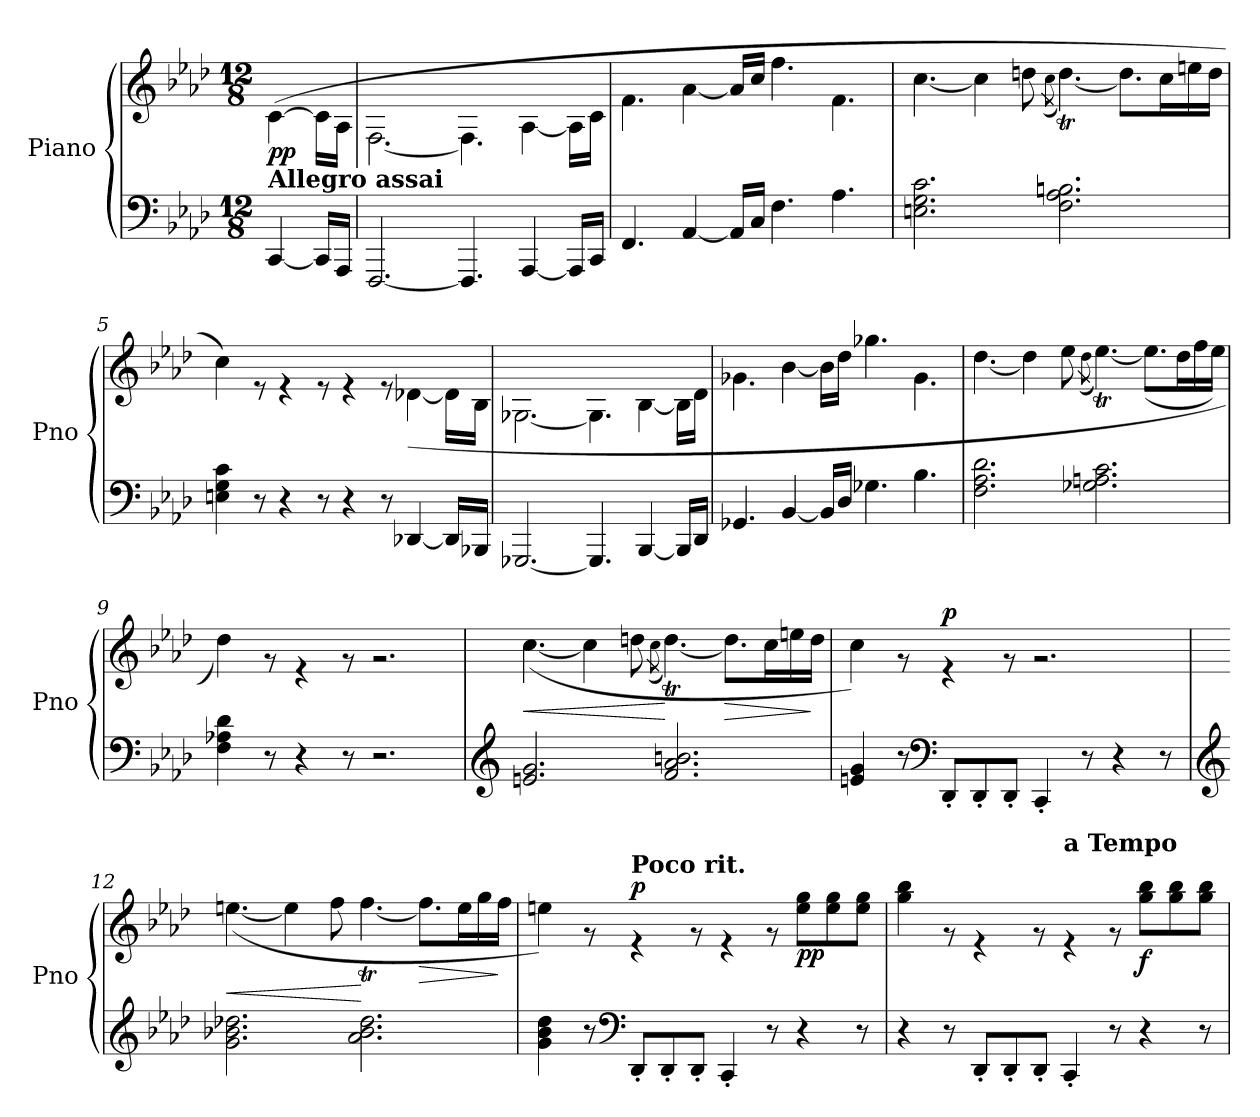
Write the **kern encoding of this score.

**kern	**kern	**dynam
*part1	*part1	*part1
*staff2	*staff1	*staff1/2
*I"Piano	*	*
*I'Pno	*	*
*clefF4	*clefG2	*
*k[b-e-a-d-]	*k[b-e-a-d-]	*
*f:	*f:	*
*M12/8	*M12/8	*
*MM144	*MM144	*
=1	=1	=1
*	*^	*
!	!LO:TX:b:B:t=Allegro assai	!	!
!	!	!	!LO:DY:b
[4CC/	4.ryy	(>[4c\	pp
16CC/LL]	.	16c\LL]	.
16AAA-/JJ	.	16A-\JJ	.
=2	=2	=2	=2
[2.FFF/	1.ryy	[2.F\	.
4.FFF/]	.	4.F\]	.
[4AAA-/	.	[4A-\	.
16AAA-/LL]	.	16A-\LL]	.
16CC/JJ	.	16c\JJ	.
=3	=3	=3	=3
4.FF/	1.ryy	4.f\	.
[4AA-/	.	[4a-\	.
16AA-/LL]	.	16a-/LL]	.
16C/JJ	.	16cc/JJ	.
4.F\	.	4.ff\	.
4.A-\	.	4.f\	.
=4	=4	=4	=4
2.En\ 2.G\ 2.c\	1.ryy	[4.cc\	.
.	.	4cc\]	.
.	.	8ddn\	.
.	.	(>8qcc\	.
2.F\ 2.A-\ 2.Bn\	.	[4.ddt\)	.
.	.	8.dd\L]	.
.	.	16cc\L	.
.	.	16een\	.
.	.	16dd\JJ	.
!!LO:LB:g=z	!!
=5	=5	=5	=5
4En\ 4G\ 4c\	1.ryy	4cc\)	.
8r	.	8r	.
4r	.	4r	.
8r	.	8r	.
4r	.	4r	.
8r	.	8r	.
[4DD-X/	.	(>[4d-X\	.
16DD-/LL]	.	16d-\LL]	.
16BBB-X/JJ	.	16B-\JJ	.
=6	=6	=6	=6
[2.GGG-X/	1.ryy	[2.G-X\	.
4.GGG-/]	.	4.G-\]	.
[4BBB-/	.	[4B-\	.
16BBB-/LL]	.	16B-\LL]	.
16DD-/JJ	.	16d-\JJ	.
=7	=7	=7	=7
4.GG-X/	1.ryy	4.g-X\	.
[4BB-/	.	[4b-\	.
16BB-/LL]	.	16b-\LL]	.
16D-/JJ	.	16dd-\JJ	.
4.G-X\	.	4.gg-X\	.
4.B-\	.	4.g-\	.
=8	=8	=8	=8
2.F\ 2.A-\ 2.d-\	1.ryy	[4.dd-\	.
.	.	4dd-\]	.
.	.	8ee-\	.
.	.	(>8qdd-\	.
2.G-X\ 2.An\ 2.c\	.	[4.ee-T\)	.
.	.	(<8.ee-\L]	.
.	.	16dd-\L	.
.	.	16ff\	.
.	.	16ee-\JJ)	.
!!LO:LB:g=z	!!
=9	=9	=9	=9
4F\ 4A-X\ 4d-\	1.ryy	4dd-\)	.
8r	.	8r	.
4r	.	4r	.
8r	.	8r	.
2.r	.	2.r	.
=10	=10	=10	=10
*clefG2	*	*	*
!	!	!	!LO:HP:b
2.en/ 2.g/	1.ryy	(<[4.cc\	<
.	.	4cc\]	.
.	.	8ddn\	.
.	.	(>8qcc\	.
2.f/ 2.a-/ 2.bn/	.	[4.ddt\)	[
!	!	!	!LO:HP:b
.	.	8.dd\L]	>
.	.	16cc\L	.
.	.	16een\	.
.	.	16dd\JJ	]
=11	=11	=11	=11
4en/ 4g/	1.ryy	4cc\)	.
8r	.	8r	.
*clefF4	*	*	*
!	!	!	!LO:DY:a
8DD-'/L	.	4r	p
8DD-'/	.	.	.
8DD-'/J	.	8r	.
4CC'/	.	2.r	.
8r	.	.	.
4r	.	.	.
8r	.	.	.
!!LO:LB:g=z	!!
=12	=12	=12	=12
*clefG2	*	*	*
!	!	!	!LO:HP:b
2.g\ 2.b-X\ 2.dd-X\	1.ryy	(<[4.een\	<
.	.	4ee\]	.
.	.	8ff\	.
2.a-\ 2.b-\ 2.dd-\	.	[4.ffT\	[
!	!	!	!LO:HP:b
.	.	8.ff\L]	>
.	.	16ee\L	.
.	.	16gg\	.
.	.	16ff\JJ	]
=13	=13	=13	=13
4g\ 4b-\ 4dd-\	1.ryy	4een\)	.
8r	.	8r	.
*clefF4	*	*	*
!	!	!LO:TX:a:B:t=Poco rit.	!
!	!	!	!LO:DY:a
8DD-'/L	.	4r	p
8DD-'/	.	.	.
8DD-'/J	.	8r	.
4CC'/	.	4r	.
8r	.	8r	.
!	!	!	!LO:DY:b
4r	.	8ee\ 8gg\L	pp
.	.	8ee\ 8gg\	.
8r	.	8ee\ 8gg\J	.
=14	=14	=14	=14
4r	1.ryy	4gg\ 4bb-\	.
8r	.	8r	.
8DD-'/L	.	4r	.
8DD-'/	.	.	.
8DD-'/J	.	8r	.
!	!	!LO:TX:a:B:t=a Tempo	!
4CC'/	.	4r	.
8r	.	8r	.
!	!	!	!LO:DY:b
4r	.	8gg\ 8bb-\L	f
.	.	8gg\ 8bb-\	.
8r	.	8gg\ 8bb-\J	.
*	*v	*v	*
=	=	=
*-	*-	*-
